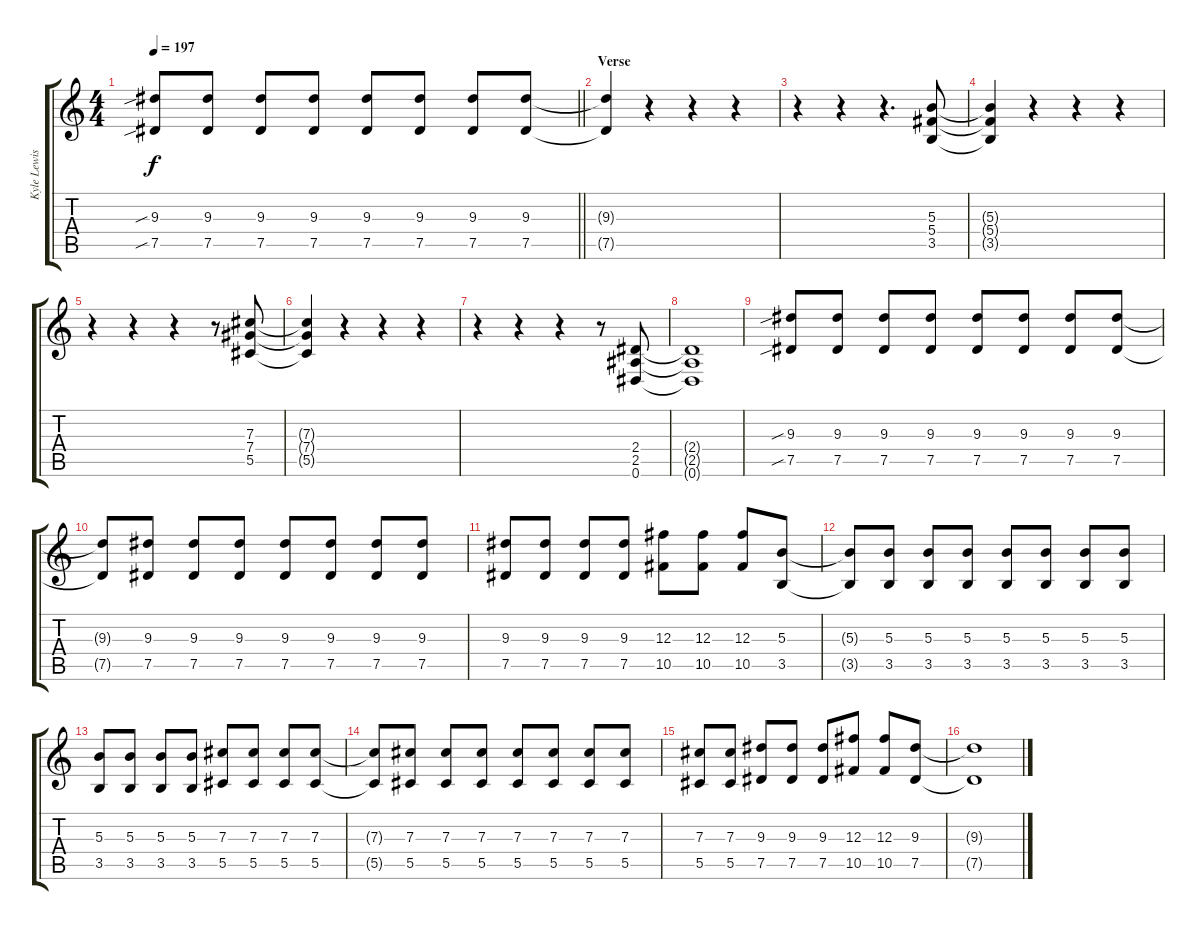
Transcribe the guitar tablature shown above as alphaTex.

\track ("Kyle Lewis - Lead Guitar" "Kyle Lewis") {instrument distortionguitar}
\staff {score tabs}
\tuning (Eb4 Bb3 Gb3 Db3 Ab2 Eb2) {hide}
\ts (4 4)
\tempo 197
\clef g2
\barLineRight lightlight
\ks c
(9.3{sib} 7.5{sib}).8{dy f} (9.3 7.5).8 (9.3 7.5).8 (9.3 7.5).8 (9.3 7.5).8 (9.3 7.5).8 (9.3 7.5).8 (9.3 7.5).8 |
\section ("" "Verse")
(9.3{t} 7.5{t}).4 r.4 r.4 r.4 |
r.4 r.4 r.4{d} (5.3 5.4 3.5).8 |
(5.3{t} 5.4{t} 3.5{t}).4 r.4 r.4 r.4 |
r.4 r.4 r.4 r.8 (7.3 7.4 5.5).8 |
(7.3{t} 7.4{t} 5.5{t}).4 r.4 r.4 r.4 |
r.4 r.4 r.4 r.8 (2.4 2.5 0.6).8 |
(2.4{t} 2.5{t} 0.6{t}).1 |
(9.3{sib} 7.5{sib}).8 (9.3 7.5).8 (9.3 7.5).8 (9.3 7.5).8 (9.3 7.5).8 (9.3 7.5).8 (9.3 7.5).8 (9.3 7.5).8 |
(9.3{t} 7.5{t}).8 (9.3 7.5).8 (9.3 7.5).8 (9.3 7.5).8 (9.3 7.5).8 (9.3 7.5).8 (9.3 7.5).8 (9.3 7.5).8 |
(9.3 7.5).8 (9.3 7.5).8 (9.3 7.5).8 (9.3 7.5).8 (12.3 10.5).8 (12.3 10.5).8 (12.3 10.5).8 (5.3 3.5).8 |
(5.3{t} 3.5{t}).8 (5.3 3.5).8 (5.3 3.5).8 (5.3 3.5).8 (5.3 3.5).8 (5.3 3.5).8 (5.3 3.5).8 (5.3 3.5).8 |
(5.3 3.5).8 (5.3 3.5).8 (5.3 3.5).8 (5.3 3.5).8 (7.3 5.5).8 (7.3 5.5).8 (7.3 5.5).8 (7.3 5.5).8 |
(7.3{t} 5.5{t}).8 (7.3 5.5).8 (7.3 5.5).8 (7.3 5.5).8 (7.3 5.5).8 (7.3 5.5).8 (7.3 5.5).8 (7.3 5.5).8 |
(7.3 5.5).8 (7.3 5.5).8 (9.3 7.5).8 (9.3 7.5).8 (9.3 7.5).8 (12.3 10.5).8 (12.3 10.5).8 (9.3 7.5).8 |
(9.3{t} 7.5{t}).1
